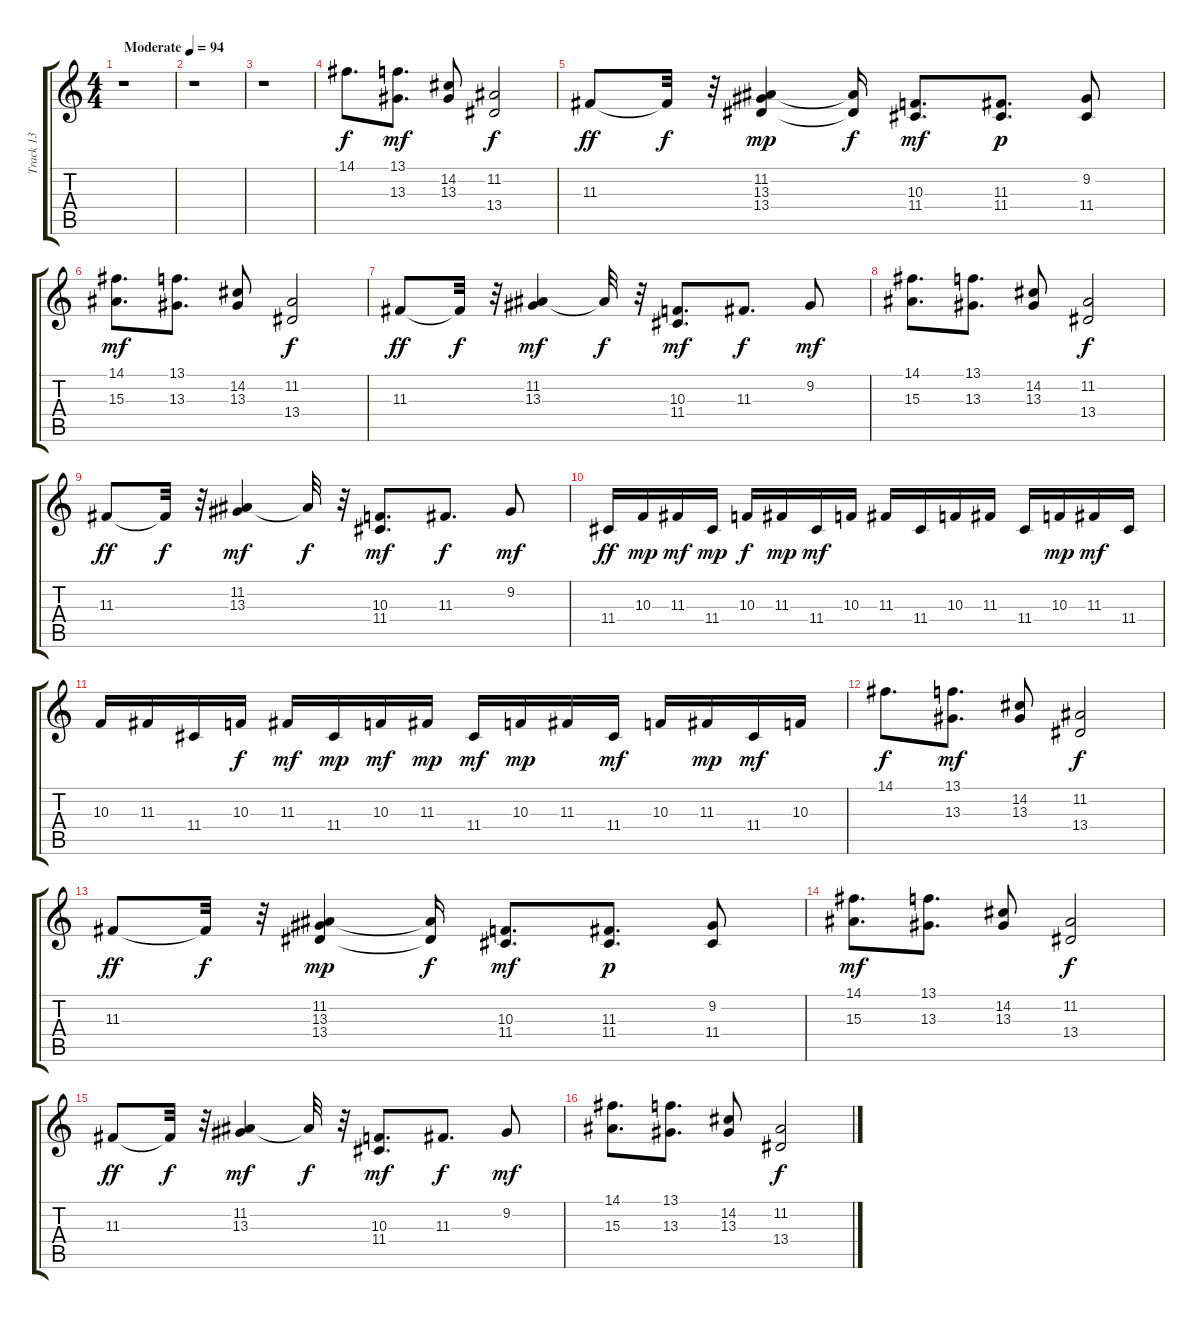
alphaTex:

\track ("Track 13" "Track 13") {instrument orchestralharp}
\staff {score tabs}
\tuning (E4 B3 G3 D3 A2 E2) {hide}
\ts (4 4)
\tempo (94 "Moderate")
\clef g2
\ks c
r.1{dy f instrument orchestralharp} |
r.1 |
r.1 |
14.1.8{d} (13.1 13.3).8{d dy mf} (14.2 13.3).8 (11.2 13.4).2{dy f} |
11.3.8{dy ff} 11.3{t}.32{dy f} r.32 (11.2 13.3 13.4).4{dy mp} (11.2{t} 13.4{t}).16{dy f} (10.3 11.4).8{d dy mf} (11.3 11.4).8{d dy p} (9.2 11.4).8 |
(14.1 15.3).8{d dy mf} (13.1 13.3).8{d} (14.2 13.3).8 (11.2 13.4).2{dy f} |
11.3.8{dy ff} 11.3{t}.32{dy f} r.32 (11.2 13.3).4{dy mf} 11.2{t}.32{dy f} r.32 (10.3 11.4).8{d dy mf} 11.3.8{d dy f} 9.2.8{dy mf} |
(14.1 15.3).8{d} (13.1 13.3).8{d} (14.2 13.3).8 (11.2 13.4).2{dy f} |
11.3.8{dy ff} 11.3{t}.32{dy f} r.32 (11.2 13.3).4{dy mf} 11.2{t}.32{dy f} r.32 (10.3 11.4).8{d dy mf} 11.3.8{d dy f} 9.2.8{dy mf} |
11.4.16{dy ff} 10.3.16{dy mp} 11.3.16{dy mf} 11.4.16{dy mp} 10.3.16{dy f} 11.3.16{dy mp} 11.4.16{dy mf} 10.3.16 11.3.16 11.4.16 10.3.16 11.3.16 11.4.16 10.3.16{dy mp} 11.3.16{dy mf} 11.4.16 |
10.3.16 11.3.16 11.4.16 10.3.16{dy f} 11.3.16{dy mf} 11.4.16{dy mp} 10.3.16{dy mf} 11.3.16{dy mp} 11.4.16{dy mf} 10.3.16{dy mp} 11.3.16 11.4.16{dy mf} 10.3.16 11.3.16{dy mp} 11.4.16{dy mf} 10.3.16 |
14.1.8{d dy f} (13.1 13.3).8{d dy mf} (14.2 13.3).8 (11.2 13.4).2{dy f} |
11.3.8{dy ff} 11.3{t}.32{dy f} r.32 (11.2 13.3 13.4).4{dy mp} (11.2{t} 13.4{t}).16{dy f} (10.3 11.4).8{d dy mf} (11.3 11.4).8{d dy p} (9.2 11.4).8 |
(14.1 15.3).8{d dy mf} (13.1 13.3).8{d} (14.2 13.3).8 (11.2 13.4).2{dy f} |
11.3.8{dy ff} 11.3{t}.32{dy f} r.32 (11.2 13.3).4{dy mf} 11.2{t}.32{dy f} r.32 (10.3 11.4).8{d dy mf} 11.3.8{d dy f} 9.2.8{dy mf} |
(14.1 15.3).8{d} (13.1 13.3).8{d} (14.2 13.3).8 (11.2 13.4).2{dy f}
